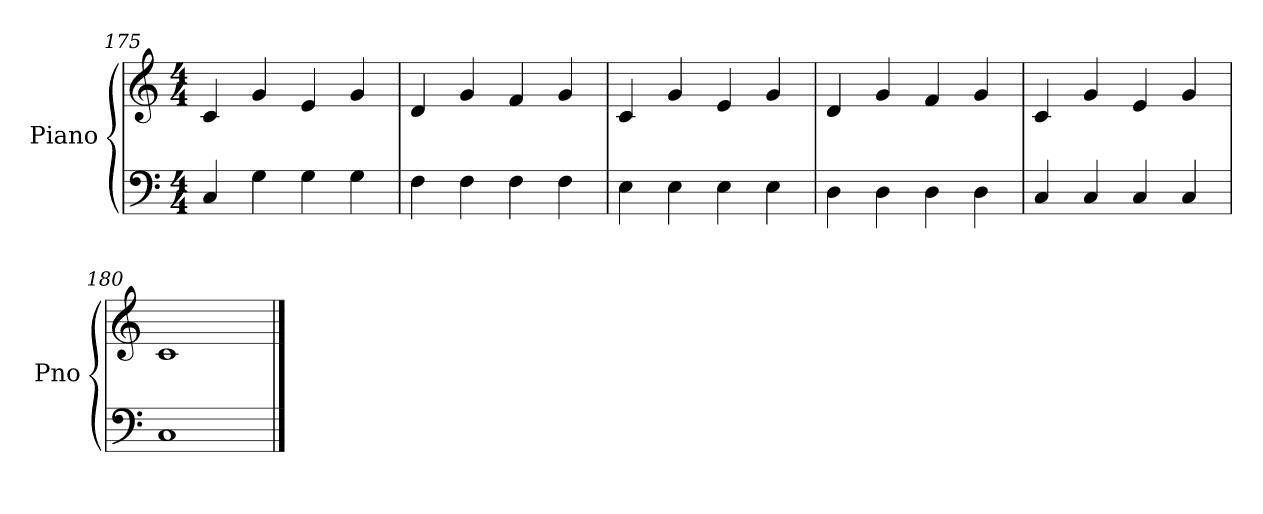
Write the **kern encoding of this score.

**kern	**kern
*part1	*part1
*staff2	*staff1
*I"Piano	*
*I'Pno	*
!!LO:PB:g=z
*clefF4	*clefG2
*k[]	*k[]
*M4/4	*M4/4
=175	=175
4C/	4c/
4G\	4g/
4G\	4e/
4G\	4g/
=176	=176
4F\	4d/
4F\	4g/
4F\	4f/
4F\	4g/
=177	=177
4E\	4c/
4E\	4g/
4E\	4e/
4E\	4g/
=178	=178
4D\	4d/
4D\	4g/
4D\	4f/
4D\	4g/
=179	=179
4C/	4c/
4C/	4g/
4C/	4e/
4C/	4g/
=180	=180
1C	1c
==	==
*-	*-
